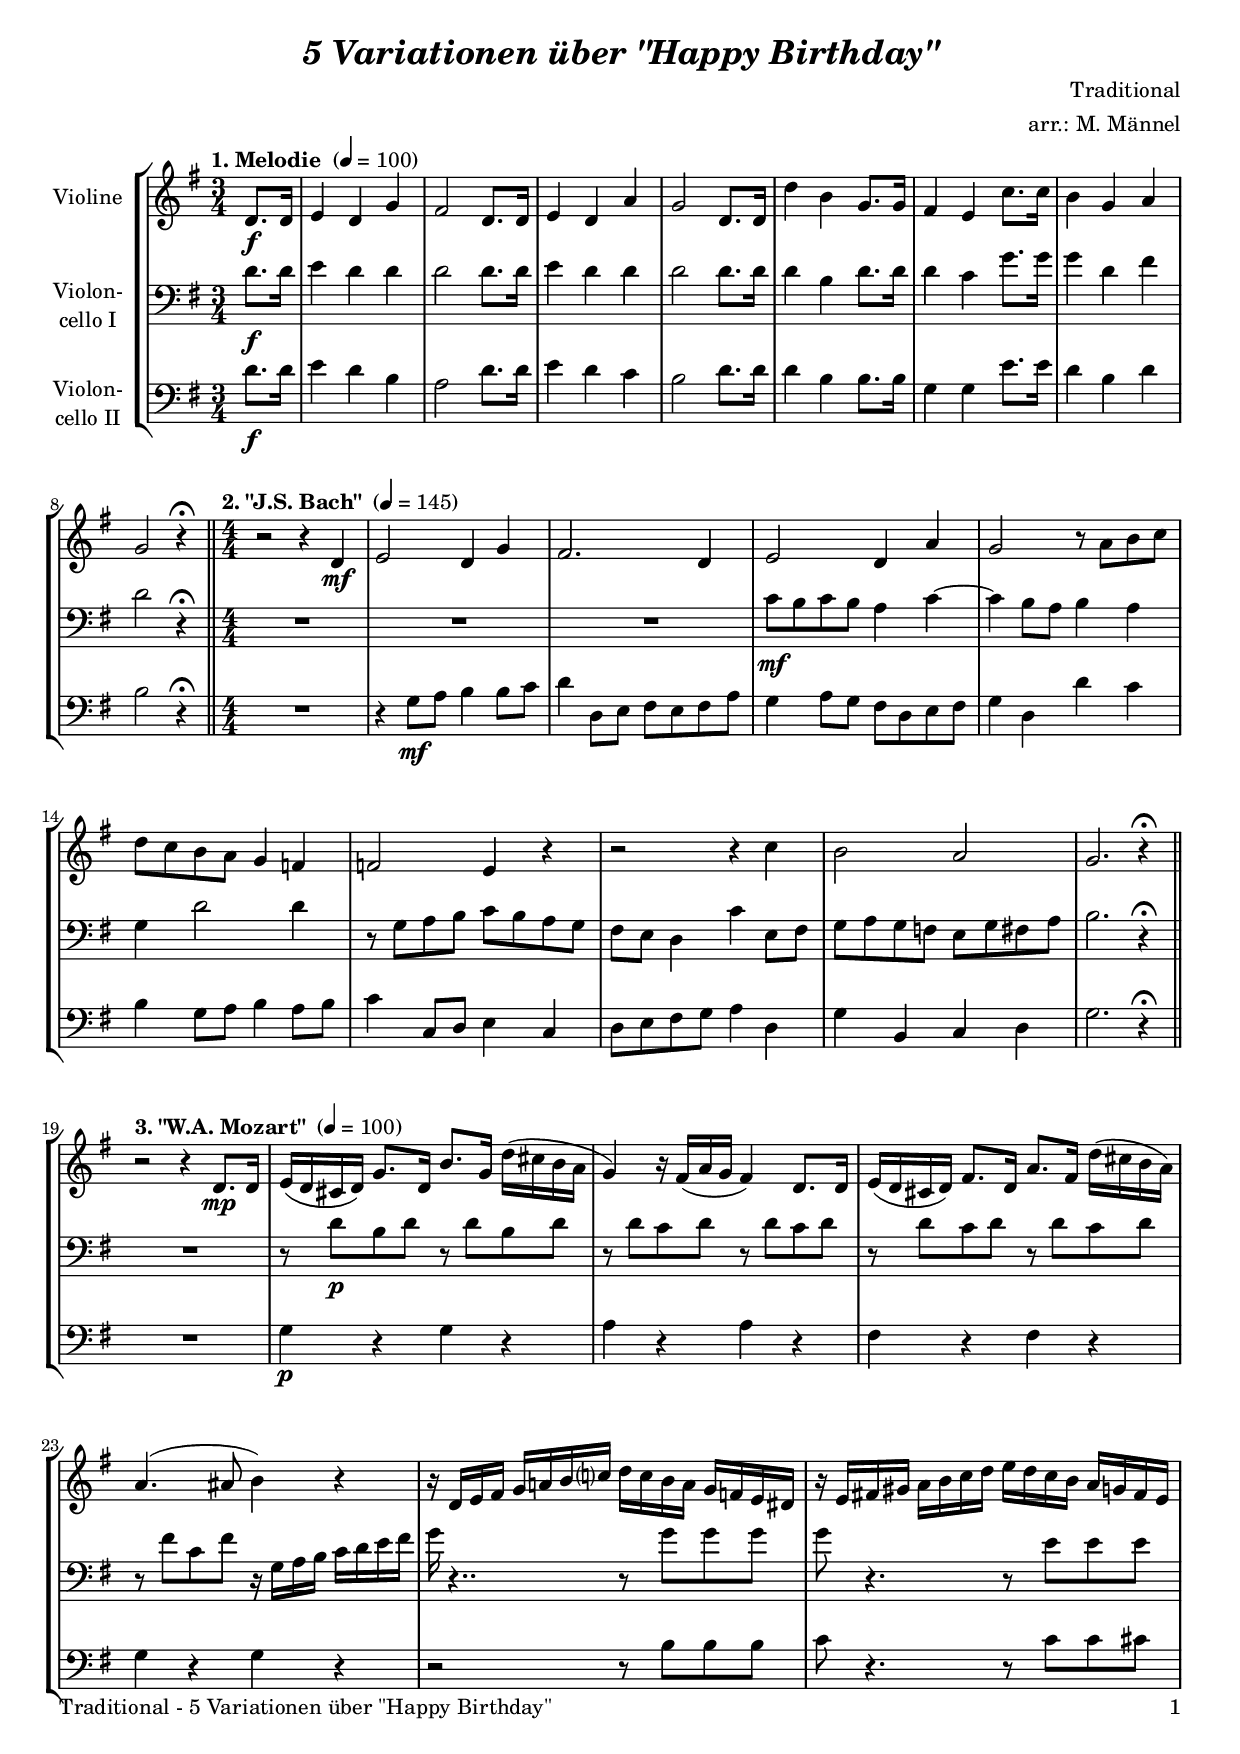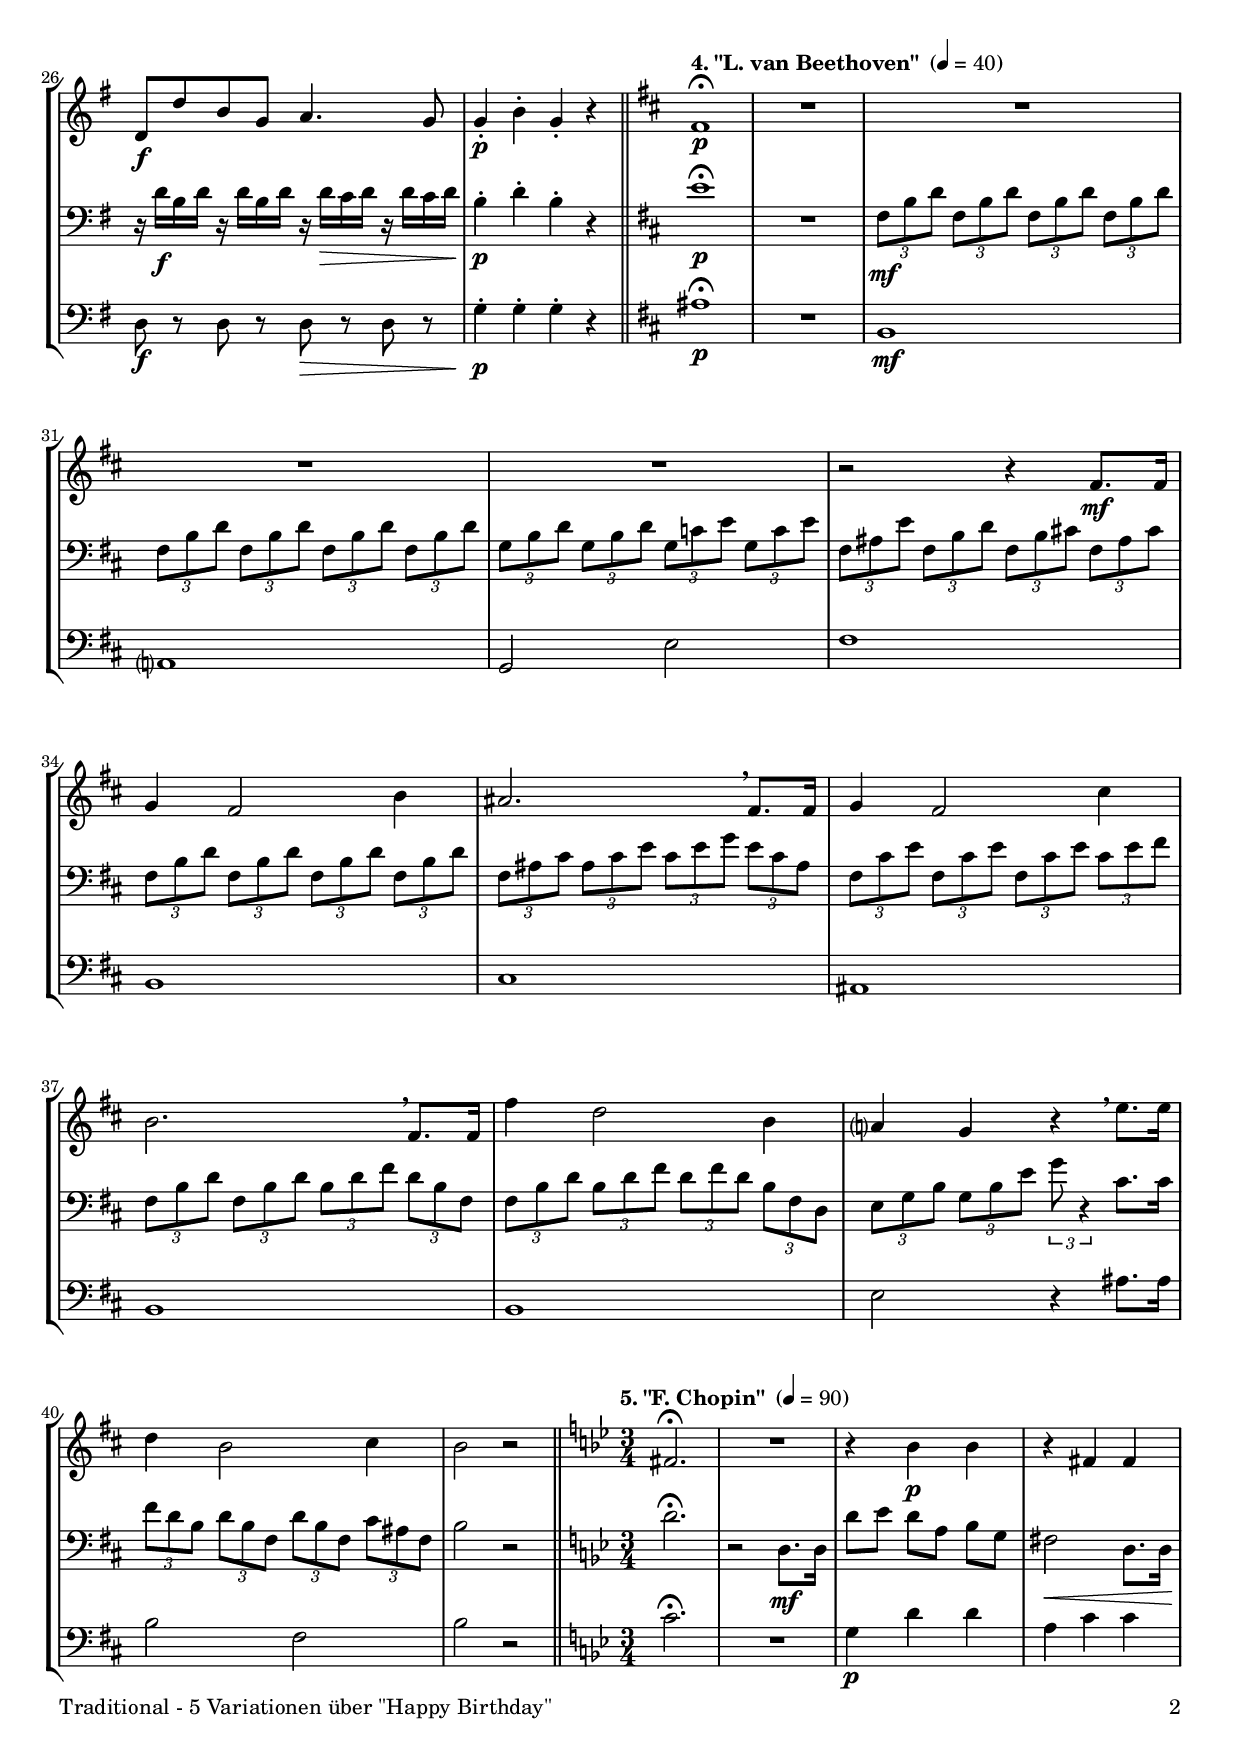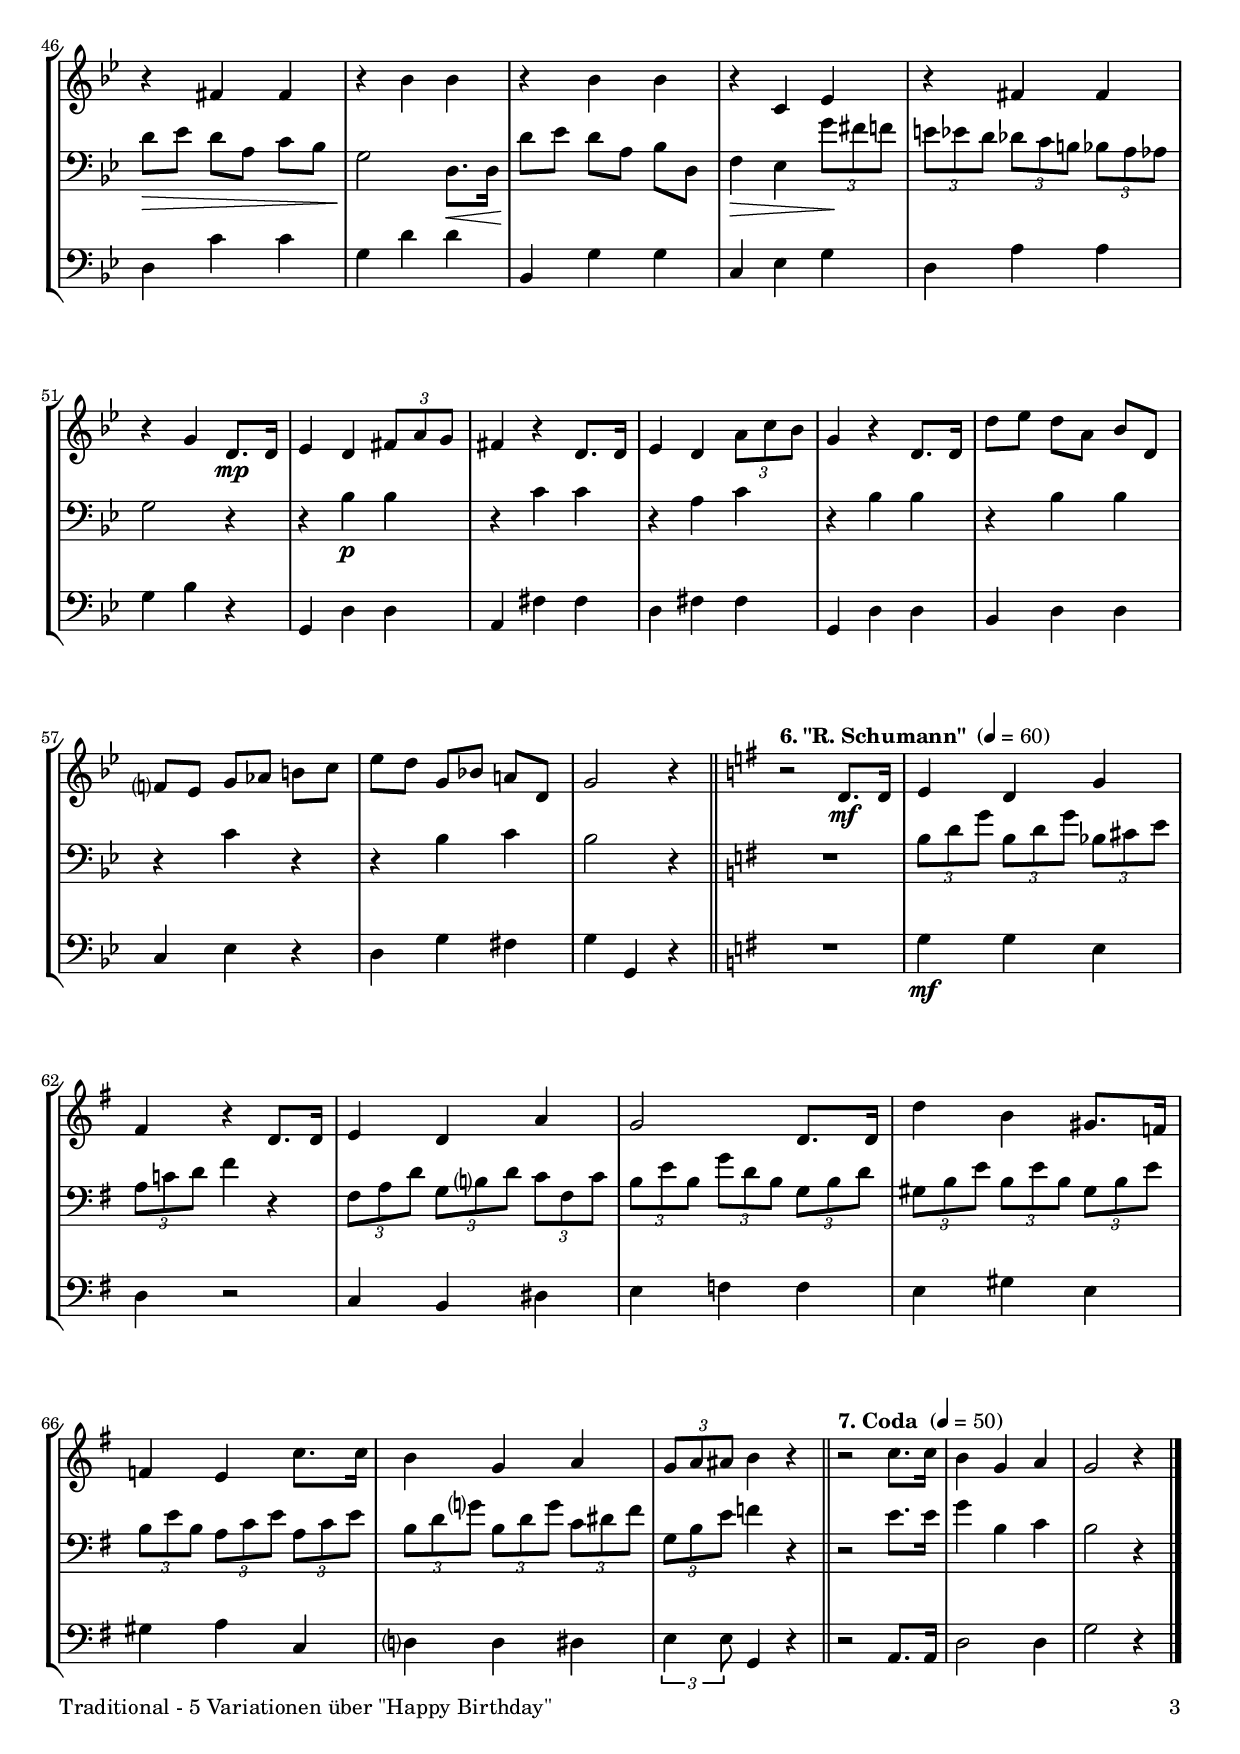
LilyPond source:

\version "2.22.0"
\include "deutsch.ly"
  
#(set-global-staff-size 18.5)

\header {
  title     = \markup \bold \italic "5 Variationen über \"Happy Birthday\""
  composer  = "Traditional"
  arranger  = "arr.: M. Männel"
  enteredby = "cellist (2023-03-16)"
%  piece     = ""
}

voiceconsts = {
  \key g \major
  \time 3/4
  \clef "bass"
  \numericTimeSignature
  \compressEmptyMeasures
  % Set default beaming for all staves
%  \set Timing.beamExceptions = #'()
%  \set Timing.baseMoment     = #(ly:make-moment 1 4)
%  \set Timing.beatStructure  = #'(1 1 1 1)
}

mifl = "flute"
mivl = "violin"
miba = "cello"
mipz = "pizzicato strings"

atem = \mark \markup \box \italic "a tempo"
espr = \markup \italic "espress."
lgmt = \mark \markup \box \italic "largamente"
pall = \mark \markup \box \italic "poco allargando"
rit  = \mark \markup \box \italic "rit."

introa = {           \tempo "1. Melodie "              4=100 }
introb = { \bar "||" \tempo "2. \"J.S. Bach\" "        4=145 \time 4/4 }
introc = { \bar "||" \tempo "3. \"W.A. Mozart\" "      4=100 }
introd = { \bar "||" \tempo "4. \"L. van Beethoven\" " 4=40 \key d \major }
introe = { \bar "||" \tempo "5. \"F. Chopin\" "        4=90 \key g \minor \time 3/4 }
introf = { \bar "||" \tempo "6. \"R. Schumann\" "      4=60 \key g \major }
introg = { \bar "||" \tempo "7. Coda "                 4=50 }

va = \relative c' {
  \voiceconsts
  \clef "treble"

  \introa
  \partial 4 d8.\f d16
  e4 d g
  fis2 d8. d16
  e4 d a'
  g2 d8. d16
  d'4 h g8. g16

  fis4 e c'8. c16
  h4 g a
  g2 r4\fermata

  \introb
  r2 r4 d\mf
  e2 d4 g
  fis2. d4
  e2 d4 a'

  g2 r8 a h c
  d c h a g4 f
  f2 e4 r
  r2 r4 c'
  h2 a
  g2. r4\fermata

  \introc
  r2 r4 d8.\mp d16
  e( d cis d) g8. d16 h'8. g16 d'( cis h a
  g4) r16 fis( a g fis4) d8. d16

  e( d cis d) fis8. d16 a'8. fis16 d'( cis h a)
  a4.( ais8 h4) r
  r16 d, e fis g a! h c? d c h a g f e dis

  r e fis! gis a h c d e d c h a g fis e
  d8\f d' h g a4. g8
  g4-.\p h-. g-. r

  \introd
  fis1\fermata\p
  R1*4
  r2 r4 fis8.\mf fis16
  g4 fis2 h4
  ais2. \breathe fis8. fis16
  g4 fis2 cis'4
  h2. \breathe fis8. fis16

  fis'4 d2 h4
  a? g r4 \breathe e'8. e16
  d4 h2 cis4
  h2 r

  \introe
  fis2.\fermata
  R2.
  r4 b\p b
  r fis fis
  r fis fis
  r b b
  r b b
  r c, es
  r fis fis

  r g d8.\mp d16
  es4 d \tuplet 3/2 4 { fis8 a g }
  fis4 r d8. d16
  es4 d \tuplet 3/2 4 { a'8 c b }
  g4 r d8. d16
  d'8 es d[ a] b d,

  f? es g[ as] h c
  es d g,[ b!] a! d,
  g2 r4
  \introf
  r2 d8.\mf d16
  e4 d g
  fis r d8. d16

  e4 d a'
  g2 d8. d16
  d'4 h gis8. f16
  f4 e c'8. c16
  h4 g a
  \tuplet 3/2 4 { g8 a ais } h4 r

  \introg
  r2 c8. c16
  h4 g a
  g2 r4 \bar "|."
}

vb = \relative c' {
  \voiceconsts
  
  \introa
  \partial 4 d8.\f d16
  e4 d d
  d2 d8. d16
  e4 d d
  d2 d8. d16
  d4 h d8. d16

  d4 c g'8. g16
  g4 d fis
  d2 r4\fermata
  \introb
  R1*3
  c8\mf h c h a4 c~

  c h8 a h4 a
  g d'2 d4
  r8 g, a h c h a g
  fis e d4 c' e,8 fis
  g a g f e g fis a

  h2. r4\fermata
  \introc
  R1
  r8 d\p h d r d h d
  r d c d r d c d
  r d c d r d c d

  r fis c fis r16 g, a h c d e fis
  g r4.. r8 g g g
  g r4. r8 e e e

  r16 d\f h d r d h d r d\> c d r d c d
  h4-.\!\p d-. h-. r
  \introd
  e1\fermata\p
  R

  \tuplet 3/2 4 {
    fis,8\mf h d fis, h d fis, h d fis, h d
    fis, h d fis, h d fis, h d fis, h d
    g, h d g, h d g, c e g, c e

    fis, ais e' fis, h d fis, h cis! fis, ais cis
    fis, h d fis, h d fis, h d fis, h d
    fis, ais cis ais cis e cis e g e cis ais

    fis cis' e fis, cis' e fis, cis' e cis e fis
    fis, h d fis, h d h d fis d h fis
    fis h d h d fis d fis d h fis d

    e g h g h e g r4
  } cis,8. cis16
  \tuplet 3/2 4 { fis8 d h d h fis d' h fis cis' ais fis }
  h2 r
  \introe
  d2.\fermata
  r2 d,8.\mf d16

  d'8 es d[ a] b g
  fis2\< d8. d16
  d'8\!\> es d[ a] c b
  g2\! d8.\< d16
  d'8\! es d[ a] b d,

  f4\> es \tuplet 3/2 4 {
    g'8\! fis f
    e es d des c h b a as
  }
  g2 r4
  r b\p b
  r c c
  r a c

  r b b
  r b b
  r c r
  r b c
  b2 r4
  \introf
  R2.
  \tuplet 3/2 4 {
    h8 d g h, d g b, cis e

    a, c! d } fis4 r
  \tuplet 3/2 4 {
    fis,8 a d g, h? d c fis, c'
    h e h g' d h g h d
    gis, h e h e h gis h e

    h e h a c e a, c e
    h d g? h, d g c, dis fis
    g, h e } f4 r
  \introg
  r2 e8. e16
  g4 h, c
  h2 r4 \bar "|."
}

vc = \relative c' {
  \voiceconsts

  \introa
  \partial 4 d8.\f d16
  e4 d h
  a2 d8. d16
  e4 d c
  h2 d8. d16
  d4 h h8. h16

  g4 g e'8. e16
  d4 h d
  h2 r4\fermata
  \introb
  R1
  r4 g8\mf a h4 h8 c
  d4 d,8 e fis e fis a

  g4 a8 g fis d e fis
  g4 d d' c
  h g8 a h4 a8 h
  c4 c,8 d e4 c
  d8 e fis g a4 d,
  g h, c d

  g2. r4\fermata
  \introc
  R1
  g4\p r g r
  a r a r
  fis r fis r
  g r g r
  r2 r8 h h h

  c r4. r8 c c cis
  d,\f r d r d\> r d r
  g4-.\!\p g-. g-. r
  \introd
  ais1\fermata\p
  R
  h,\mf
  a?

  g2 e'
  fis1
  h,
  cis
  ais
  h
  h
  e2 r4 ais8. ais16

  h2 fis
  h r
  \introe
  c2.\fermata
  R
  g4\p d' d
  a c c
  d, c' c
  g d' d
  b, g' g

  c, es g
  d a' a
  g b r
  g, d' d
  a fis' fis
  d fis fis
  g, d' d
  b d d
  c es r

  d g fis
  g g, r
  \introf
  R2.
  g'4\mf g e
  d r2
  c4 h dis
  e f f
  e gis e
  gis a c,

  d? d dis
  \tuplet 3/2 4 { e4 e8 } g,4 r
  \introg
  r2 a8. a16
  d2 d4
  g2 r4 \bar "|."
}


music = \new StaffGroup <<
      \new Staff {
	\set Staff.midiInstrument = \mivl
	\set Staff.instrumentName = \markup \center-column { "Violine" }
	\transpose g g { \va }
      }

      \new Staff {
	\set Staff.midiInstrument = \miba
	\set Staff.instrumentName = \markup \center-column { "Violon-" "cello I" }
	\transpose g g { \vb }
      }

      \new Staff {
	\set Staff.midiInstrument = \miba
	\set Staff.instrumentName = \markup \center-column { "Violon-" "cello II" }
	\transpose g g { \vc }
      }
>>
\book {
   \paper {
    print-page-number = ##t
    print-first-page-number = ##t
    ragged-last-bottom = ##f
    oddHeaderMarkup = \markup \null
    evenHeaderMarkup = \markup \null
    oddFooterMarkup = \markup {
      \fill-line {
        \on-the-fly #print-page-number-check-first
        "Traditional - 5 Variationen über \"Happy Birthday\"" \fromproperty #'page:page-number-string
      }
    }
    evenFooterMarkup = \oddFooterMarkup
  } \score {
    \music
    \layout {}
  }

  \score {
    \unfoldRepeats \music

    \midi {
      \context {
        \Score
      }
    }
  }
}